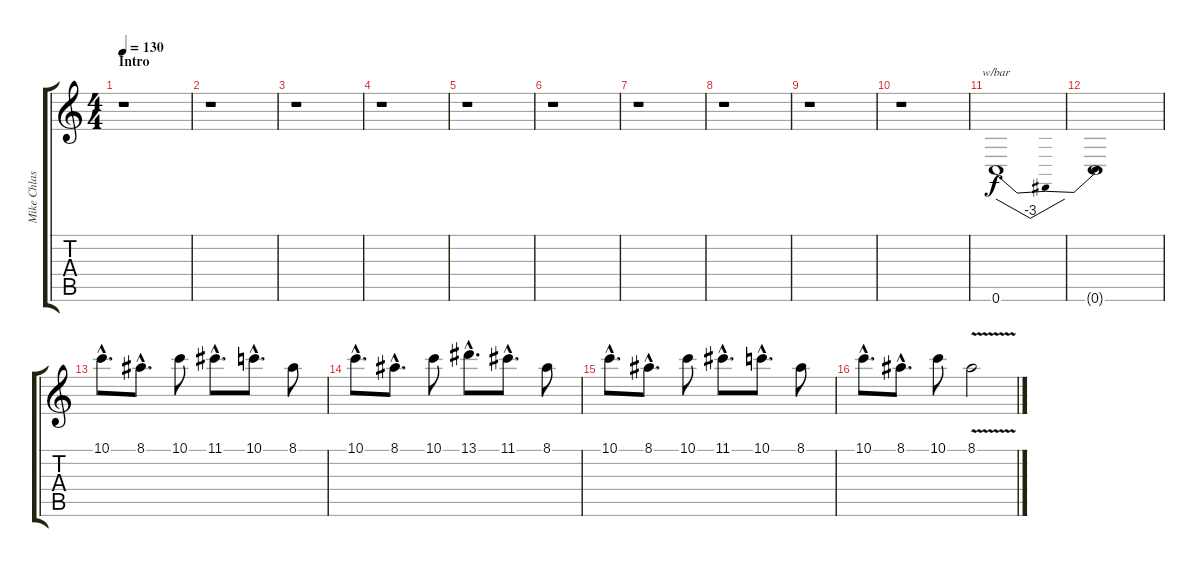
\track ("Mike Chlasciak" "Mike Chlas") {instrument distortionguitar}
\staff {score tabs}
\tuning (D4 A3 F3 C3 G2 C2) {hide}
\ts (4 4)
\section ("" "Intro")
\tempo 130
\clef g2
\ks c
r.1{dy f instrument distortionguitar} |
r.1 |
r.1 |
r.1 |
r.1 |
r.1 |
r.1 |
r.1 |
r.1 |
r.1 |
0.6.1{tbe (dip default 0 0 30 -12 60 0)} |
0.6{t}.1 |
10.1{hac}.8{d} 8.1{hac}.8{d} 10.1.8 11.1{hac}.8{d} 10.1{hac}.8{d} 8.1.8 |
10.1{hac}.8{d} 8.1{hac}.8{d} 10.1.8 13.1{hac}.8{d} 11.1{hac}.8{d} 8.1.8 |
10.1{hac}.8{d} 8.1{hac}.8{d} 10.1.8 11.1{hac}.8{d} 10.1{hac}.8{d} 8.1.8 |
10.1{hac}.8{d} 8.1{hac}.8{d} 10.1.8 8.1{v}.2
